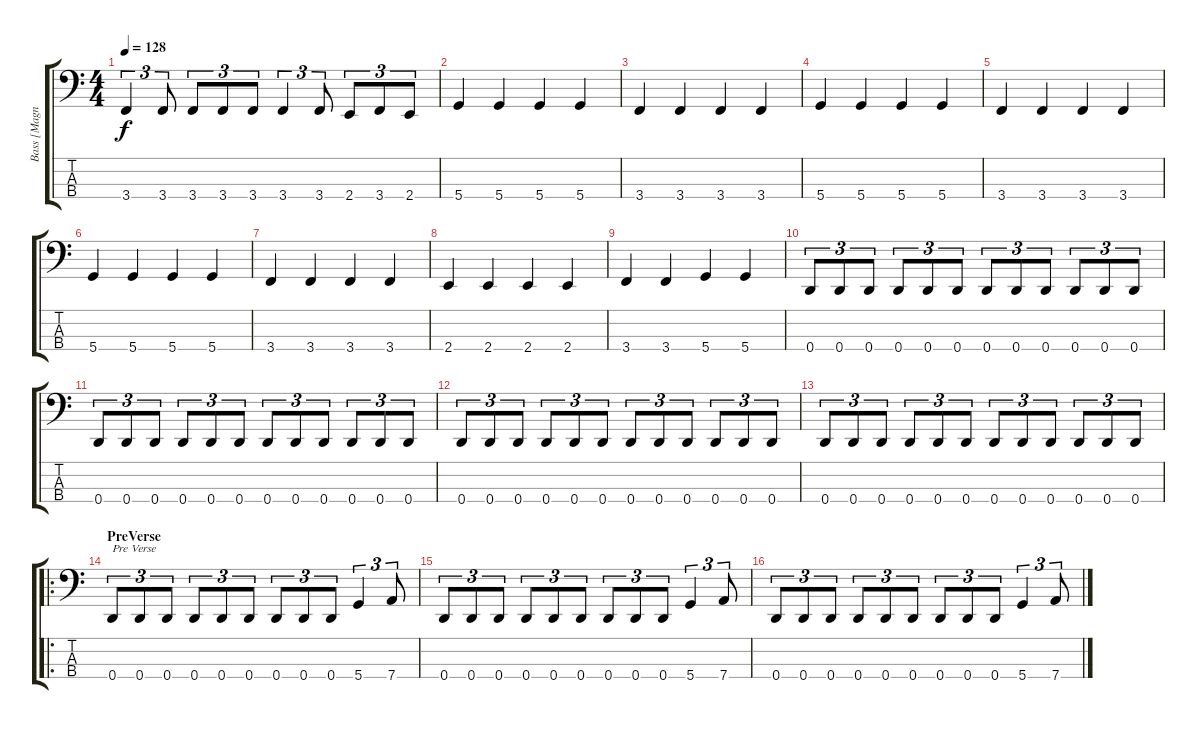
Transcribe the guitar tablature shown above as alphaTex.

\track ("Bass [Magnus Olsfelt]" "Bass [Magn") {instrument electricbasspick}
\staff {score tabs}
\tuning (F2 C2 G1 D1) {hide}
\ts (4 4)
\tempo 128
\clef f4
\ks c
3.4.4{tu (3 2) dy f} 3.4.8{tu (3 2)} 3.4.8{tu (3 2)} 3.4.8{tu (3 2)} 3.4.8{tu (3 2)} 3.4.4{tu (3 2)} 3.4.8{tu (3 2)} 2.4.8{tu (3 2)} 3.4.8{tu (3 2)} 2.4.8{tu (3 2)} |
5.4.4 5.4.4 5.4.4 5.4.4 |
3.4.4 3.4.4 3.4.4 3.4.4 |
5.4.4 5.4.4 5.4.4 5.4.4 |
3.4.4 3.4.4 3.4.4 3.4.4 |
5.4.4 5.4.4 5.4.4 5.4.4 |
3.4.4 3.4.4 3.4.4 3.4.4 |
2.4.4 2.4.4 2.4.4 2.4.4 |
3.4.4 3.4.4 5.4.4 5.4.4 |
0.4.8{tu (3 2)} 0.4.8{tu (3 2)} 0.4.8{tu (3 2)} 0.4.8{tu (3 2)} 0.4.8{tu (3 2)} 0.4.8{tu (3 2)} 0.4.8{tu (3 2)} 0.4.8{tu (3 2)} 0.4.8{tu (3 2)} 0.4.8{tu (3 2)} 0.4.8{tu (3 2)} 0.4.8{tu (3 2)} |
0.4.8{tu (3 2)} 0.4.8{tu (3 2)} 0.4.8{tu (3 2)} 0.4.8{tu (3 2)} 0.4.8{tu (3 2)} 0.4.8{tu (3 2)} 0.4.8{tu (3 2)} 0.4.8{tu (3 2)} 0.4.8{tu (3 2)} 0.4.8{tu (3 2)} 0.4.8{tu (3 2)} 0.4.8{tu (3 2)} |
0.4.8{tu (3 2)} 0.4.8{tu (3 2)} 0.4.8{tu (3 2)} 0.4.8{tu (3 2)} 0.4.8{tu (3 2)} 0.4.8{tu (3 2)} 0.4.8{tu (3 2)} 0.4.8{tu (3 2)} 0.4.8{tu (3 2)} 0.4.8{tu (3 2)} 0.4.8{tu (3 2)} 0.4.8{tu (3 2)} |
0.4.8{tu (3 2)} 0.4.8{tu (3 2)} 0.4.8{tu (3 2)} 0.4.8{tu (3 2)} 0.4.8{tu (3 2)} 0.4.8{tu (3 2)} 0.4.8{tu (3 2)} 0.4.8{tu (3 2)} 0.4.8{tu (3 2)} 0.4.8{tu (3 2)} 0.4.8{tu (3 2)} 0.4.8{tu (3 2)} |
\ro
\section ("" "PreVerse")
0.4.8{tu (3 2) txt "Pre Verse"} 0.4.8{tu (3 2)} 0.4.8{tu (3 2)} 0.4.8{tu (3 2)} 0.4.8{tu (3 2)} 0.4.8{tu (3 2)} 0.4.8{tu (3 2)} 0.4.8{tu (3 2)} 0.4.8{tu (3 2)} 5.4.4{tu (3 2)} 7.4.8{tu (3 2)} |
0.4.8{tu (3 2)} 0.4.8{tu (3 2)} 0.4.8{tu (3 2)} 0.4.8{tu (3 2)} 0.4.8{tu (3 2)} 0.4.8{tu (3 2)} 0.4.8{tu (3 2)} 0.4.8{tu (3 2)} 0.4.8{tu (3 2)} 5.4.4{tu (3 2)} 7.4.8{tu (3 2)} |
0.4.8{tu (3 2)} 0.4.8{tu (3 2)} 0.4.8{tu (3 2)} 0.4.8{tu (3 2)} 0.4.8{tu (3 2)} 0.4.8{tu (3 2)} 0.4.8{tu (3 2)} 0.4.8{tu (3 2)} 0.4.8{tu (3 2)} 5.4.4{tu (3 2)} 7.4.8{tu (3 2)}
